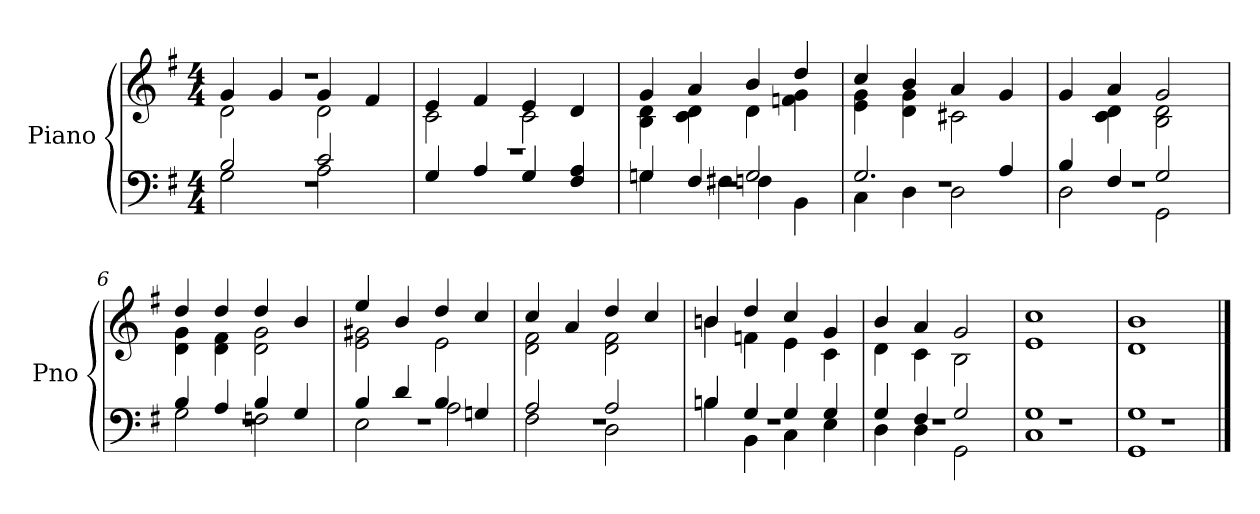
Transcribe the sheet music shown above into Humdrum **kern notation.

**kern	**kern
*part1	*part1
*staff2	*staff1
*I"Piano	*
*I'Pno	*
*clefF4	*clefG2
*k[f#]	*k[f#]
*G:	*G:
*M4/4	*M4/4
=1	=1
*^	*^
*	*^	*	*^
1r	2B/	2G\	4g/	2d\	1r
.	.	.	4g/	.	.
.	2c/	2A\	4g/	2d\	.
.	.	.	4f#/	.	.
*	*v	*v	*	*	*
*	*	*	*v	*v
=2	=2	=2	=2
1r	4G/	4e/	2c\
.	4A/	4f#/	.
.	4G/	4e/	2c\
.	4F#/ 4A/	4d/	.
=3	=3	=3	=3
*	*^	*	*
1r	4G/	4Gn\	4g/	4B\ 4d\
.	4F#/	4F#X\	4a/	4c\ 4d\
.	2G/	4Fn\	4b/	4d\
.	.	4BB\	4dd/	4fn\ 4g\
=4	=4	=4	=4	=4
1r	2.G/	4C\	4cc/	4e\ 4g\
.	.	4D\	4b/	4d\ 4g\
.	.	2D\	4a/	2c#X\
.	4A/	.	4g/	.
=5	=5	=5	=5	=5
1r	4B/	2D\	4g/	4ryy
.	4F#/	.	4a/	4c\ 4d\
.	2G/	2GG\	2g/	2B\ 2d\
=6	=6	=6	=6	=6
1r	4B/	2G\	4dd/	4d\ 4g\
.	4A/	.	4dd/	4d\ 4f#\
.	4B/	2Fn\	4dd/	2d\ 2g\
.	4G/	.	4b/	.
=7	=7	=7	=7	=7
1r	4B/	2E\	4ee/	2e\ 2g#X\
.	4d/	.	4b/	.
.	4B/	2A\	4dd/	2e\
.	4Gn/	.	4cc/	.
!!LO:LB:g=z	!!
=8	=8	=8	=8	=8
1r	2A/	2F#\	4cc/	2d\ 2f#\
.	.	.	4a/	.
.	2A/	2D\	4dd/	2d\ 2f#\
.	.	.	4cc/	.
=9	=9	=9	=9	=9
1r	4B/	4Bn\	4b/	4bn\
.	4G/	4BB\	4dd/	4fn\
.	4G/	4C\	4cc/	4e\
.	4G/	4E\	4g/	4c\
=10	=10	=10	=10	=10
1r	4G/	4D\	4b/	4d\
.	4F#/	4D\	4a/	4c\
.	2G/	2GG\	2g/	2B\
=11	=11	=11	=11	=11
1r	1G	1C	1cc	1e
=12	=12	=12	=12	=12
1r	1G	1GG	1b	1d
*v	*v	*v	*	*
*	*v	*v
==	==
*-	*-
